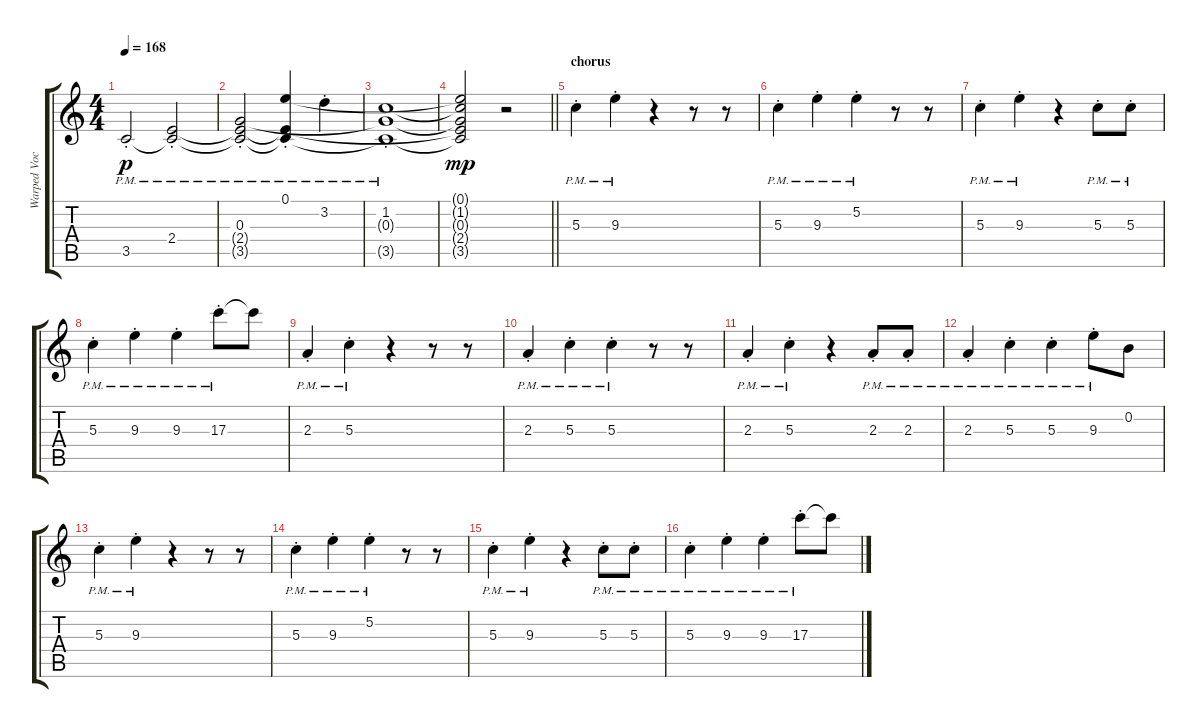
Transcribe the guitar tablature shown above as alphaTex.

\track ("Warped Vocals" "Warped Voc") {instrument oboe}
\staff {score tabs}
\tuning (E5 B4 G4 D4 A3 E3) {hide}
\ts (4 4)
\tempo 168
\clef g2
\ks c
3.5{pm st}.2{dy p} (2.4{pm st} 3.5{t}).2 |
(0.3{pm st} 2.4{t} 3.5{t}).2 (0.1{pm st} 2.4{t} 3.5{t}).4 3.2{pm st}.4 |
(1.2{pm st} 0.3{t} 3.5{t}).1 |
\barLineRight lightlight
(0.1{t} 1.2{t} 0.3{t} 2.4{t} 3.5{t}).2{dy mp} r.2 |
\section ("" "chorus")
5.3{pm st}.4 9.3{pm st}.4 r.4 r.8 r.8 |
5.3{pm st}.4 9.3{pm st}.4 5.2{pm st}.4 r.8 r.8 |
5.3{pm st}.4 9.3{pm st}.4 r.4 5.3{pm st}.8 5.3{pm st}.8 |
5.3{pm st}.4 9.3{pm st}.4 9.3{pm st}.4 17.3{pm st}.8 17.3{t}.8 |
2.3{pm st}.4 5.3{pm st}.4 r.4 r.8 r.8 |
2.3{pm st}.4 5.3{pm st}.4 5.3{pm st}.4 r.8 r.8 |
2.3{pm st}.4 5.3{pm st}.4 r.4 2.3{pm st}.8 2.3{pm st}.8 |
2.3{pm st}.4 5.3{pm st}.4 5.3{pm st}.4 9.3{pm st}.8 0.2.8 |
5.3{pm st}.4 9.3{pm st}.4 r.4 r.8 r.8 |
5.3{pm st}.4 9.3{pm st}.4 5.2{pm st}.4 r.8 r.8 |
5.3{pm st}.4 9.3{pm st}.4 r.4 5.3{pm st}.8 5.3{pm st}.8 |
5.3{pm st}.4 9.3{pm st}.4 9.3{pm st}.4 17.3{pm st}.8 17.3{t}.8
